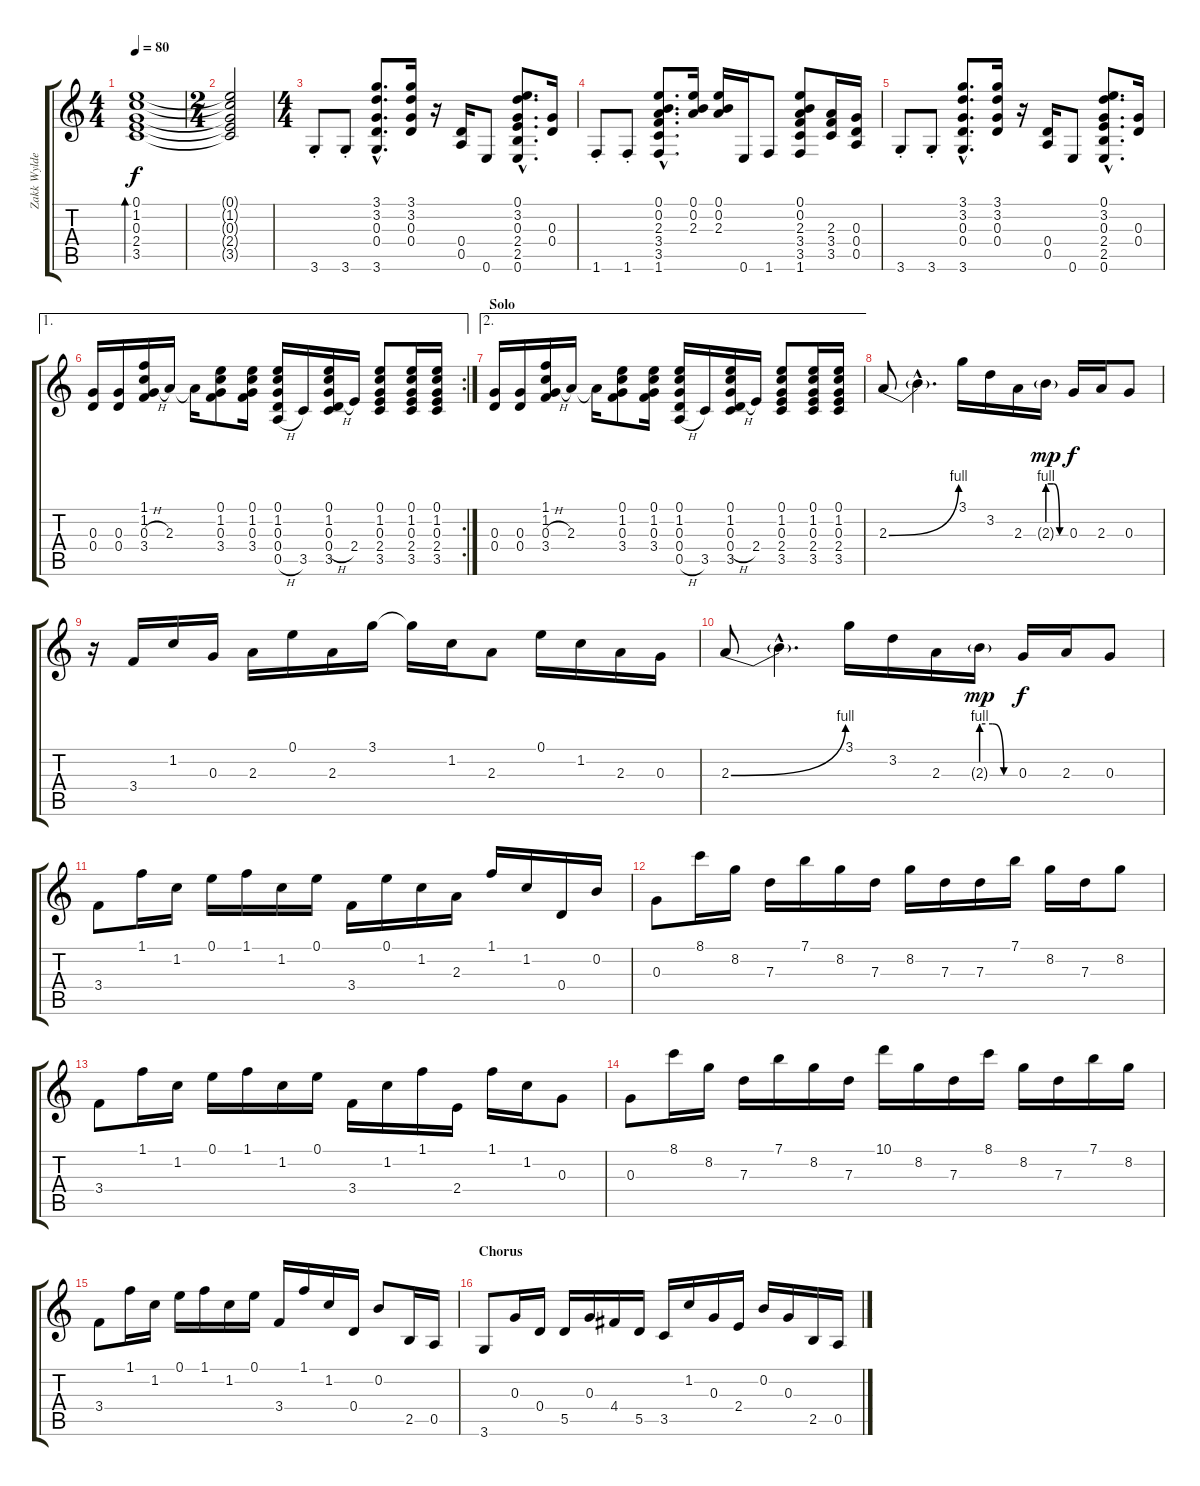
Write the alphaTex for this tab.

\track ("Zakk Wylde (Lead Guitar)" "Zakk Wylde") {instrument acousticguitarsteel}
\staff {score tabs}
\tuning (E4 B3 G3 D3 A2 E2) {hide}
\ts (4 4)
\tempo 80
\clef g2
\ks c
(0.1 1.2 0.3 2.4 3.5).1{bd 120 dy f} |
\ts (2 4)
(0.1{t} 1.2{t} 0.3{t} 2.4{t} 3.5{t}).2 |
\ts (4 4)
3.6{st}.8 3.6{st}.8 (3.1{hac} 3.2{hac} 0.3{hac} 0.4{hac} 3.6{hac}).8{d} (3.1 3.2 0.3 0.4).16 r.16 (0.4 0.5).16 0.6.8 (0.1{hac} 3.2{hac} 0.3{hac} 2.4{hac} 2.5{hac} 0.6{hac}).8{d} (0.3 0.4).16 |
1.6{st}.8 1.6{st}.8 (0.1{hac} 0.2{hac} 2.3{hac} 3.4{hac} 3.5{hac} 1.6{hac}).8{d} (0.1 0.2 2.3).16 (0.1 0.2 2.3).16 0.6.16 1.6.8 (0.1 0.2 2.3 3.4 3.5 1.6).8 (2.3 3.4 3.5).16 (0.3 0.4 0.5).16 |
3.6{st}.8 3.6{st}.8 (3.1{hac} 3.2{hac} 0.3{hac} 0.4{hac} 3.6{hac}).8{d} (3.1 3.2 0.3 0.4).16 r.16 (0.4 0.5).16 0.6.8 (0.1{hac} 3.2{hac} 0.3{hac} 2.4{hac} 2.5{hac} 0.6{hac}).8{d} (0.3 0.4).16 |
\ae 1
\rc 2
(0.3 0.4).16 (0.3 0.4).16 (1.1 1.2 0.3{h} 3.4).16 2.3.16 2.3{t}.16 (0.1 1.2 0.3 3.4).8 (0.1 1.2 0.3 3.4).16 (0.1 1.2 0.3 0.4 0.5{h}).16 3.5.16 (0.1 1.2 0.3 0.4{h} 3.5).16 2.4.16 (0.1 1.2 0.3 2.4 3.5).8 (0.1 1.2 0.3 2.4 3.5).16 (0.1 1.2 0.3 2.4 3.5).16 |
\ae 2
\section ("" "Solo")
(0.3 0.4).16 (0.3 0.4).16 (1.1 1.2 0.3{h} 3.4).16 2.3.16 2.3{t}.16 (0.1 1.2 0.3 3.4).8 (0.1 1.2 0.3 3.4).16 (0.1 1.2 0.3 0.4 0.5{h}).16 3.5.16 (0.1 1.2 0.3 0.4{h} 3.5).16 2.4.16 (0.1 1.2 0.3 2.4 3.5).8 (0.1 1.2 0.3 2.4 3.5).16 (0.1 1.2 0.3 2.4 3.5).16 |
2.3{be (bend 0 0 60 4)}.8 2.3{hac t}.4{d} 3.1.16 3.2.16 2.3.16 2.3{be (custom 0 4 20 4 40 0 60 0) g}.16{dy mp} 0.3.16{dy f} 2.3.16 0.3.8 |
r.16 3.4.16 1.2.16 0.3.16 2.3.16 0.1.16 2.3.16 3.1.16 3.1{t}.16 1.2.16 2.3.8 0.1.16 1.2.16 2.3.16 0.3.16 |
2.3{be (bend 0 0 60 4)}.8 2.3{hac t}.4{d} 3.1.16 3.2.16 2.3.16 2.3{be (custom 0 4 20 4 40 0 60 0) g}.16{dy mp} 0.3.16{dy f} 2.3.16 0.3.8 |
3.4.8 1.1.16 1.2.16 0.1.16 1.1.16 1.2.16 0.1.16 3.4.16 0.1.16 1.2.16 2.3.16 1.1.16 1.2.16 0.4.16 0.2.16 |
0.3.8 8.1.16 8.2.16 7.3.16 7.1.16 8.2.16 7.3.16 8.2.16 7.3.16 7.3.16 7.1.16 8.2.16 7.3.16 8.2.8 |
3.4.8 1.1.16 1.2.16 0.1.16 1.1.16 1.2.16 0.1.16 3.4.16 1.2.16 1.1.16 2.4.16 1.1.16 1.2.16 0.3.8 |
0.3.8 8.1.16 8.2.16 7.3.16 7.1.16 8.2.16 7.3.16 10.1.16 8.2.16 7.3.16 8.1.16 8.2.16 7.3.16 7.1.16 8.2.16 |
3.4.8 1.1.16 1.2.16 0.1.16 1.1.16 1.2.16 0.1.16 3.4.16 1.1.16 1.2.16 0.4.16 0.2.8 2.5.16 0.5.16 |
\section ("" "Chorus")
3.6.8 0.3.16 0.4.16 5.5.16 0.3.16 4.4.16 5.5.16 3.5.16 1.2.16 0.3.16 2.4.16 0.2.16 0.3.16 2.5.16 0.5.16
